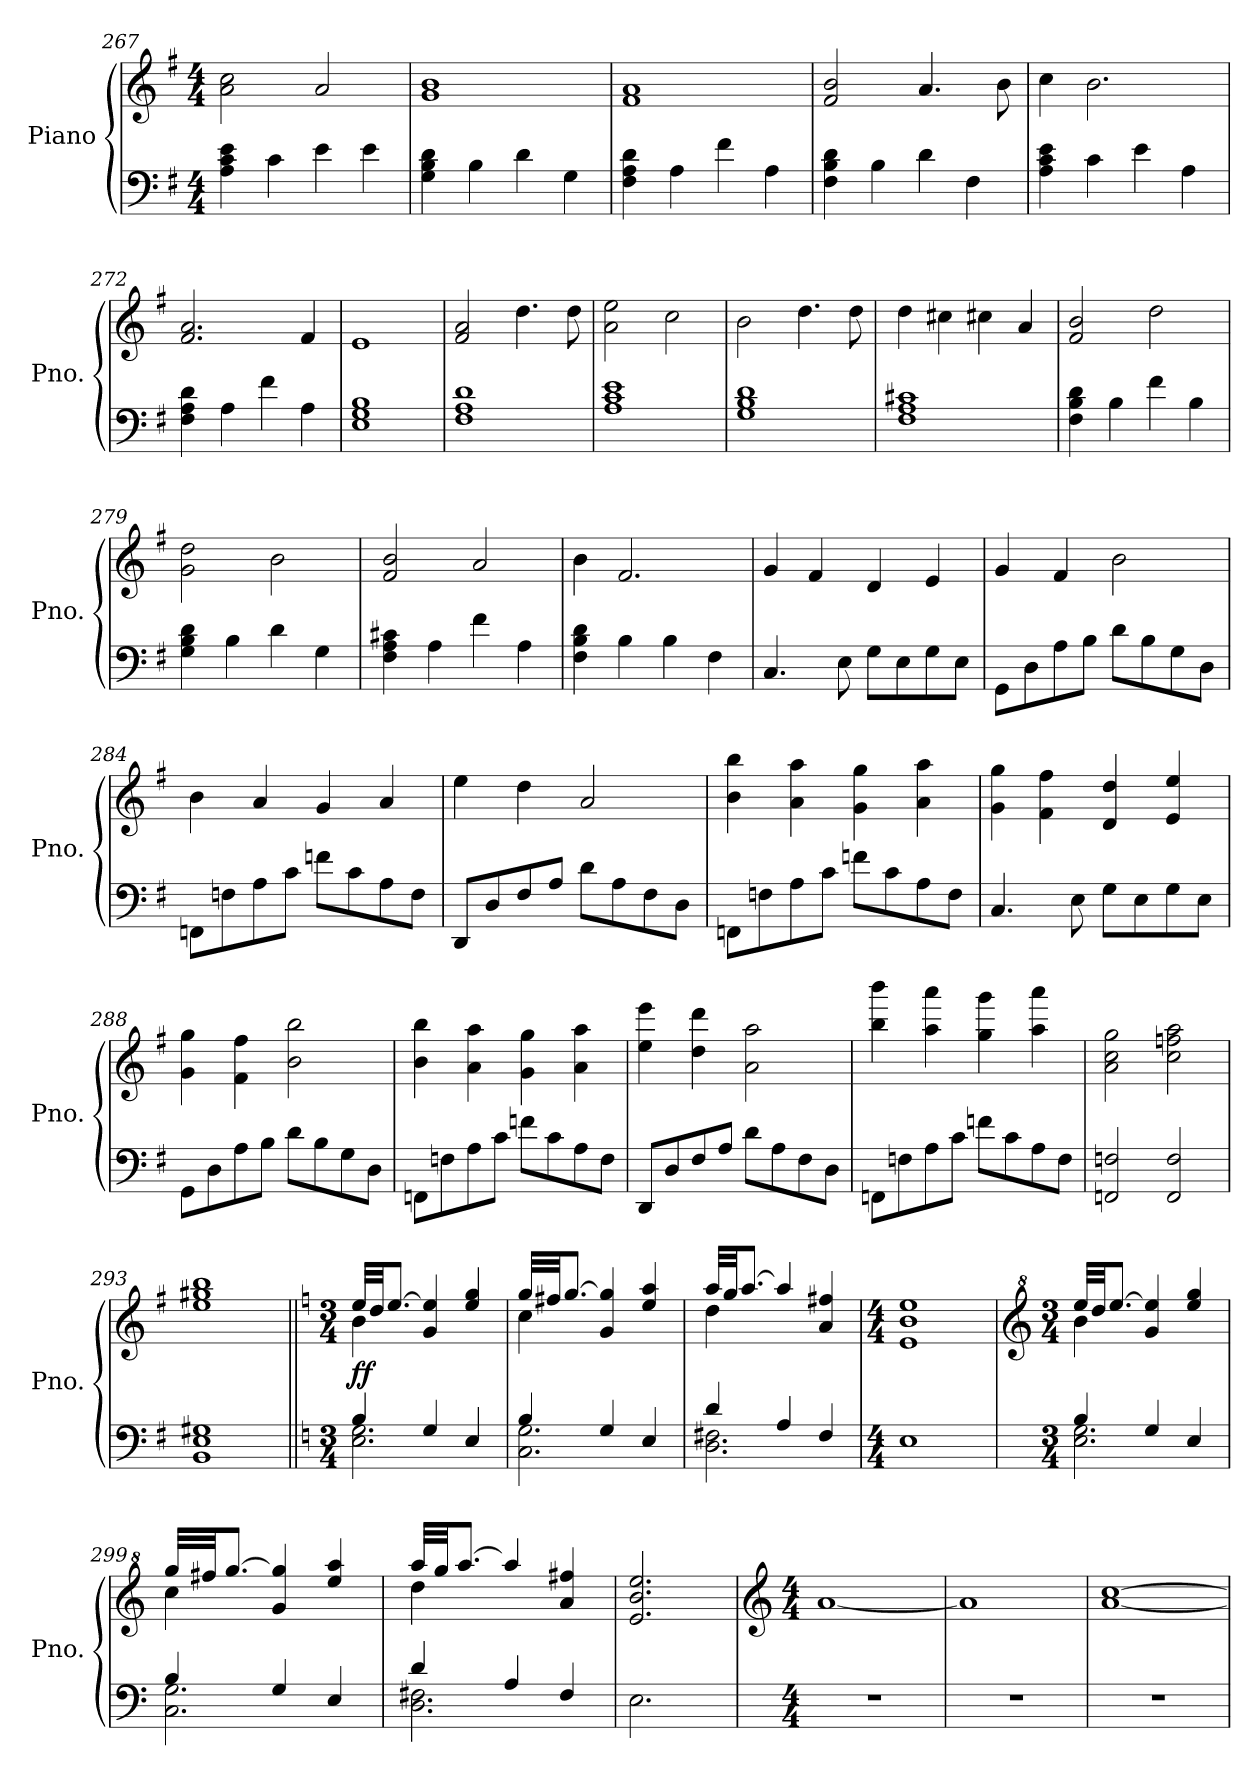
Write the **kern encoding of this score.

**kern	**kern	**dynam
*part1	*part1	*part1
*staff2	*staff1	*staff1/2
*I"Piano	*	*
*I'Pno.	*	*
*clefF4	*clefG2	*
*k[f#]	*k[f#]	*
*M4/4	*M4/4	*
=267	=267	=267
4A\ 4c\ 4e\	2a\ 2cc\	.
4c\	.	.
4e\	2a/	.
4e\	.	.
=268	=268	=268
4G\ 4B\ 4d\	1g 1b	.
4B\	.	.
4d\	.	.
4G\	.	.
=269	=269	=269
4F#\ 4A\ 4d\	1f# 1a	.
4A\	.	.
4f#\	.	.
4A\	.	.
=270	=270	=270
4F#\ 4B\ 4d\	2f#/ 2b/	.
4B\	.	.
4d\	4.a/	.
4F#\	.	.
.	8b\	.
=271	=271	=271
4A\ 4c\ 4e\	4cc\	.
4c\	2.b\	.
4e\	.	.
4A\	.	.
=272	=272	=272
4F#\ 4A\ 4d\	2.f#/ 2.a/	.
4A\	.	.
4f#\	.	.
4A\	4f#/	.
=273	=273	=273
1E 1G 1B	1e	.
=274	=274	=274
1F# 1A 1d	2f#/ 2a/	.
.	4.dd\	.
.	8dd\	.
!!LO:LB:g=z
=275	=275	=275
1A 1c 1e	2a\ 2ee\	.
.	2cc\	.
=276	=276	=276
1G 1B 1d	2b\	.
.	4.dd\	.
.	8dd\	.
=277	=277	=277
1F# 1A 1c#X	4dd\	.
.	4cc#X\	.
.	4cc#X\	.
.	4a/	.
=278	=278	=278
4F#\ 4B\ 4d\	2f#/ 2b/	.
4B\	.	.
4f#\	2dd\	.
4B\	.	.
=279	=279	=279
4G\ 4B\ 4d\	2g\ 2dd\	.
4B\	.	.
4d\	2b\	.
4G\	.	.
=280	=280	=280
4F#\ 4A\ 4c#X\	2f#/ 2b/	.
4A\	.	.
4f#\	2a/	.
4A\	.	.
=281	=281	=281
4F#\ 4B\ 4d\	4b\	.
4B\	2.f#/	.
4B\	.	.
4F#\	.	.
=282	=282	=282
4.C/	4g/	.
.	4f#/	.
8E\	.	.
8G\L	4d/	.
8E\	.	.
8G\	4e/	.
8E\J	.	.
!!LO:LB:g=z
=283	=283	=283
8GG\L	4g/	.
8D\	.	.
8A\	4f#/	.
8B\J	.	.
8d\L	2b\	.
8B\	.	.
8G\	.	.
8D\J	.	.
=284	=284	=284
8FFn\L	4b\	.
8Fn\	.	.
8A\	4a/	.
8c\J	.	.
8fn\L	4g/	.
8c\	.	.
8A\	4a/	.
8F\J	.	.
=285	=285	=285
8DD/L	4ee\	.
8D/	.	.
8F#/	4dd\	.
8A/J	.	.
8d\L	2a/	.
8A\	.	.
8F#\	.	.
8D\J	.	.
=286	=286	=286
8FFn\L	4b\ 4bb\	.
8Fn\	.	.
8A\	4a\ 4aa\	.
8c\J	.	.
8fn\L	4g\ 4gg\	.
8c\	.	.
8A\	4a\ 4aa\	.
8F\J	.	.
=287	=287	=287
4.C/	4g\ 4gg\	.
.	4f#\ 4ff#\	.
8E\	.	.
8G\L	4d/ 4dd/	.
8E\	.	.
8G\	4e/ 4ee/	.
8E\J	.	.
!!LO:LB:g=z
=288	=288	=288
8GG\L	4g\ 4gg\	.
8D\	.	.
8A\	4f#\ 4ff#\	.
8B\J	.	.
8d\L	2b\ 2bb\	.
8B\	.	.
8G\	.	.
8D\J	.	.
=289	=289	=289
8FFn\L	4b\ 4bb\	.
8Fn\	.	.
8A\	4a\ 4aa\	.
8c\J	.	.
8fn\L	4g\ 4gg\	.
8c\	.	.
8A\	4a\ 4aa\	.
8F\J	.	.
=290	=290	=290
8DD/L	4ee\ 4eee\	.
8D/	.	.
8F#/	4dd\ 4ddd\	.
8A/J	.	.
8d\L	2a\ 2aa\	.
8A\	.	.
8F#\	.	.
8D\J	.	.
=291	=291	=291
8FFn\L	4bb\ 4bbb\	.
8Fn\	.	.
8A\	4aa\ 4aaa\	.
8c\J	.	.
8fn\L	4gg\ 4ggg\	.
8c\	.	.
8A\	4aa\ 4aaa\	.
8F\J	.	.
=292	=292	=292
2FFn/ 2Fn/	2a\ 2cc\ 2gg\	.
2FF/ 2F/	2cc\ 2ffn\ 2aa\	.
=293	=293	=293
1BB 1E 1G#X	1ee 1gg#X 1bb	.
!!LO:PB:g=z
=294||	=294||	=294||
*k[]	*k[]	*
*M3/4	*M3/4	*
*	*MM60	*
*^	*^	*
!	!	!	!	!LO:DY:a=2
4B/	2.E\ 2.G\	32ee/LLL	4b\	ff
.	.	32dd/JJ	.	.
.	.	[8.ee/J	.	.
4G/	.	4g/ 4ee/]	2ryy	.
4E/	.	4ee/ 4gg/	.	.
=295	=295	=295	=295	=295
4B/	2.C\ 2.G\	32gg/LLL	4cc\	.
.	.	32ff#X/JJ	.	.
.	.	[8.gg/J	.	.
4G/	.	4g/ 4gg/]	2ryy	.
4E/	.	4ee/ 4aa/	.	.
=296	=296	=296	=296	=296
4d/	2.D\ 2.F#X\	32aa/LLL	4dd\	.
.	.	32gg/JJ	.	.
.	.	[8.aa/J	.	.
4A/	.	4aa/]	2ryy	.
4F#/	.	4a/ 4ff#X/	.	.
*v	*v	*	*	*
*	*v	*v	*
=297	=297	=297
*M4/4	*M4/4	*
1E	1e 1b 1ee	.
=298	=298	=298
*	*clefG^2	*
*M3/4	*M3/4	*
*^	*^	*
4B/	2.E\ 2.G\	32eee/LLL	4bb\	.
.	.	32ddd/JJ	.	.
.	.	[8.eee/J	.	.
4G/	.	4gg/ 4eee/]	2ryy	.
4E/	.	4eee/ 4ggg/	.	.
=299	=299	=299	=299	=299
4B/	2.C\ 2.G\	32ggg/LLL	4ccc\	.
.	.	32fff#X/JJ	.	.
.	.	[8.ggg/J	.	.
4G/	.	4gg/ 4ggg/]	2ryy	.
4E/	.	4eee/ 4aaa/	.	.
!!LO:LB:g=z	!!
=300	=300	=300	=300	=300
4d/	2.D\ 2.F#X\	32aaa/LLL	4ddd\	.
.	.	32ggg/JJ	.	.
.	.	[8.aaa/J	.	.
4A/	.	4aaa/]	2ryy	.
4F#/	.	4aa/ 4fff#X/	.	.
*v	*v	*	*	*
*	*v	*v	*
=301	=301	=301
2.E\	2.ee/ 2.bb/ 2.eee/	.
=302	=302	=302
*	*clefG2	*
*M4/4	*M4/4	*
*	*MM200	*
1r	[1a	.
=303	=303	=303
1r	1a]	.
=304	=304	=304
1r	[1a [1cc	.
=	=	=
*-	*-	*-
